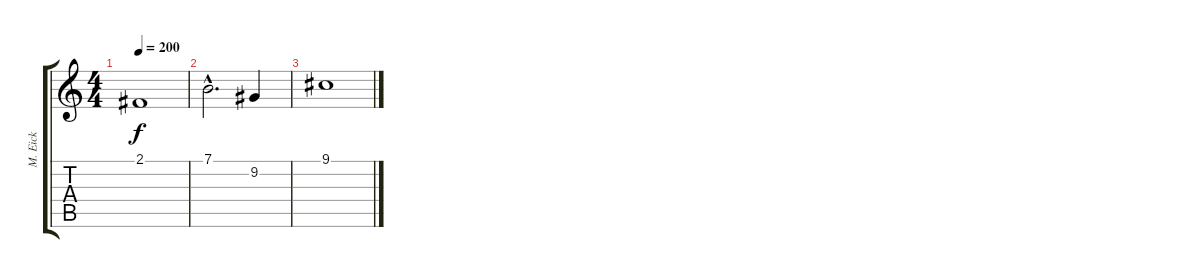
\track ("M. Eick" "M. Eick") {instrument trumpet}
\staff {score tabs}
\tuning (E4 B3 G3 D3 A2 E2) {hide}
\ts (4 4)
\tempo 200
\clef g2
\ks c
2.1{t}.1{dy f} |
7.1{hac}.2{d} 9.2.4 |
9.1.1
